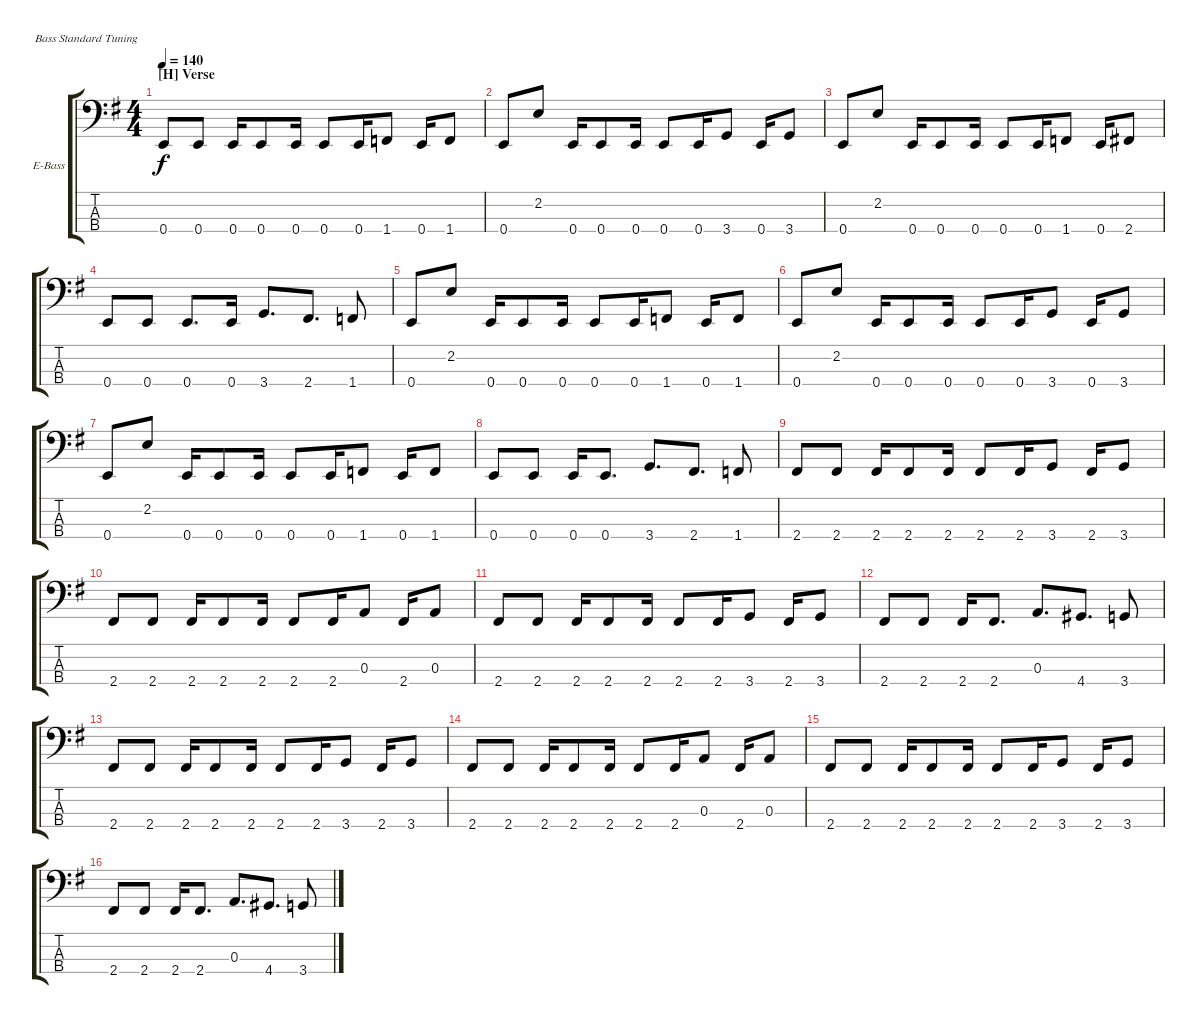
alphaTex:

\bracketExtendMode groupsimilarinstruments
\firstSystemTrackNameOrientation horizontal
\otherSystemsTrackNameOrientation horizontal
\track ("Bass" "E-Bass") {instrument electricbasspick}
\staff {score tabs}
\tuning (G2 D2 A1 E1)
\ts (4 4)
\section ("H" "Verse")
\tempo 140
\clef f4
\scale
1.08575
\ks g
0.4.8{dy f} 0.4.8 0.4.16 0.4.8 0.4.16 0.4.8 0.4.16 1.4.8 0.4.16 1.4.8 |
\scale
0.91425 0.4.8 2.2.8 0.4.16 0.4.8 0.4.16 0.4.8 0.4.16 3.4.8 0.4.16 3.4.8 |
\scale
1.05549 0.4.8 2.2.8 0.4.16 0.4.8 0.4.16 0.4.8 0.4.16 1.4.8 0.4.16 2.4.8 |
\scale
0.944515 0.4.8 0.4.8 0.4.8{d} 0.4.16 3.4.8{d} 2.4.8{d} 1.4.8 |
\scale
1.05549 0.4.8 2.2.8 0.4.16 0.4.8 0.4.16 0.4.8 0.4.16 1.4.8 0.4.16 1.4.8 |
\scale
0.944515 0.4.8 2.2.8 0.4.16 0.4.8 0.4.16 0.4.8 0.4.16 3.4.8 0.4.16 3.4.8 |
\scale
1.05549 0.4.8 2.2.8 0.4.16 0.4.8 0.4.16 0.4.8 0.4.16 1.4.8 0.4.16 1.4.8 |
\scale
0.944515 0.4.8 0.4.8 0.4.16 0.4.8{d} 3.4.8{d} 2.4.8{d} 1.4.8 |
\scale
1.05549 2.4.8 2.4.8 2.4.16 2.4.8 2.4.16 2.4.8 2.4.16 3.4.8 2.4.16 3.4.8 |
\scale
0.944515 2.4.8 2.4.8 2.4.16 2.4.8 2.4.16 2.4.8 2.4.16 0.3.8 2.4.16 0.3.8 |
\scale
1.05549 2.4.8 2.4.8 2.4.16 2.4.8 2.4.16 2.4.8 2.4.16 3.4.8 2.4.16 3.4.8 |
\scale
0.944515 2.4.8 2.4.8 2.4.16 2.4.8{d} 0.3.8{d} 4.4.8{d} 3.4.8 |
\scale
1.05549 2.4.8 2.4.8 2.4.16 2.4.8 2.4.16 2.4.8 2.4.16 3.4.8 2.4.16 3.4.8 |
\scale
0.944515 2.4.8 2.4.8 2.4.16 2.4.8 2.4.16 2.4.8 2.4.16 0.3.8 2.4.16 0.3.8 |
\scale
1.05549 2.4.8 2.4.8 2.4.16 2.4.8 2.4.16 2.4.8 2.4.16 3.4.8 2.4.16 3.4.8 |
\scale
0.944515 2.4.8 2.4.8 2.4.16 2.4.8{d} 0.3.8{d} 4.4.8{d} 3.4.8
